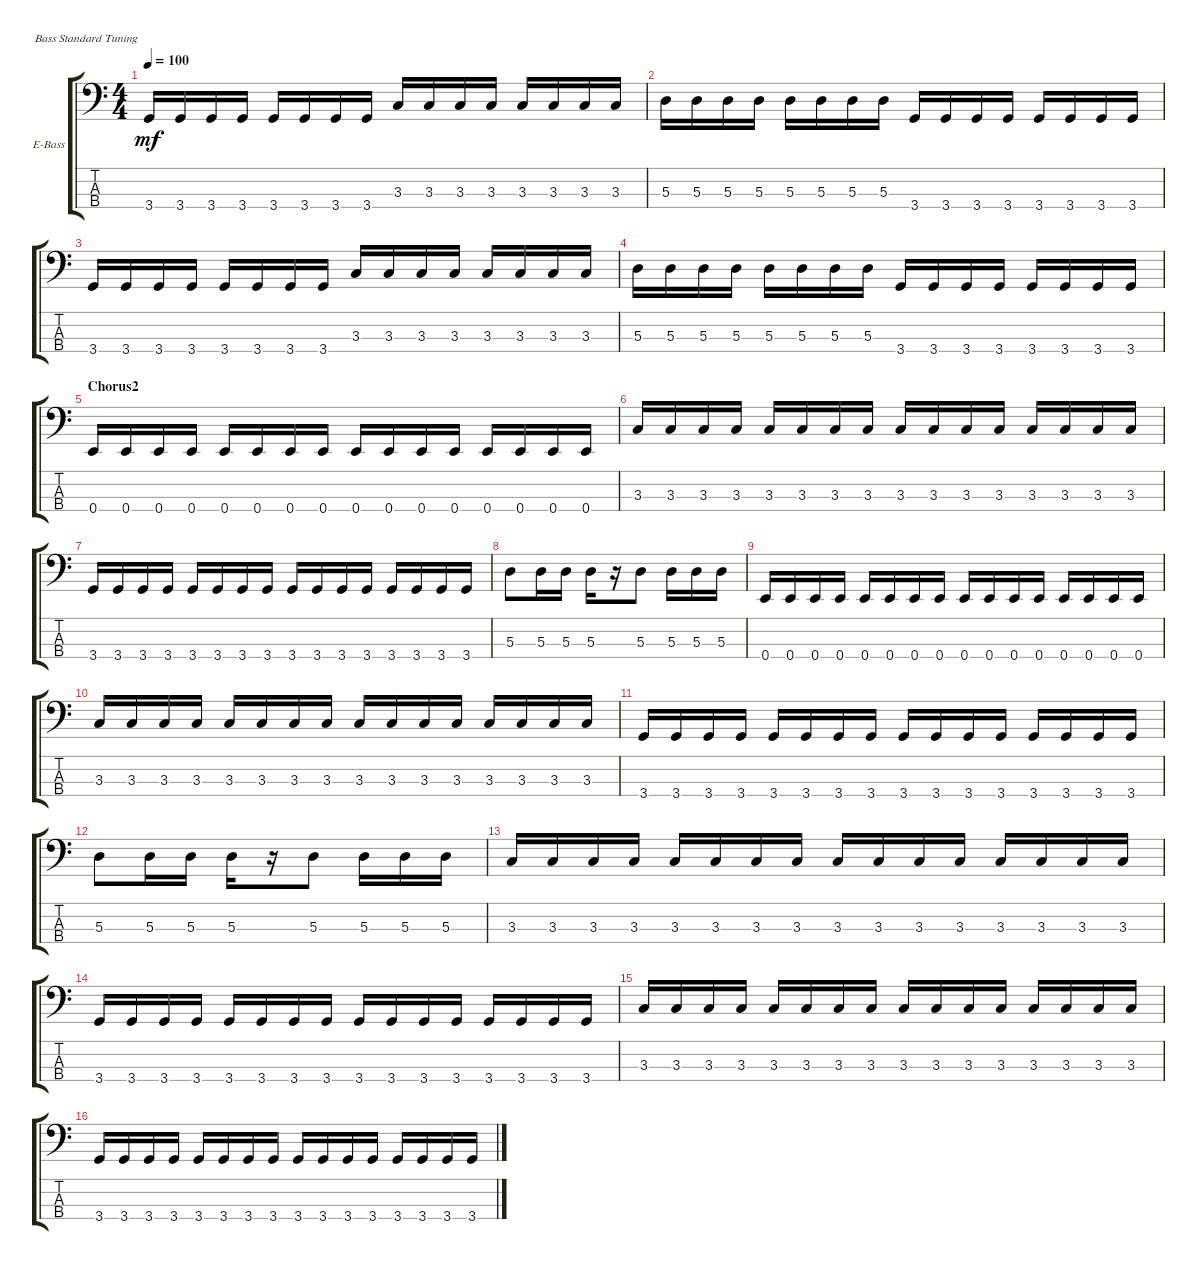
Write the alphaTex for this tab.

\defaultSystemsLayout 4
\bracketExtendMode groupsimilarinstruments
\firstSystemTrackNameOrientation horizontal
\otherSystemsTrackNameOrientation horizontal
\track ("Bass" "E-Bass") {instrument electricbassfinger}
\staff {score tabs}
\tuning (G2 D2 A1 E1)
\ts (4 4)
\tempo 100
\clef f4
\ks c
3.4.16{dy mf} 3.4.16 3.4.16 3.4.16 3.4.16 3.4.16 3.4.16 3.4.16 3.3.16 3.3.16 3.3.16 3.3.16 3.3.16 3.3.16 3.3.16 3.3.16 |
5.3.16 5.3.16 5.3.16 5.3.16 5.3.16 5.3.16 5.3.16 5.3.16 3.4.16 3.4.16 3.4.16 3.4.16 3.4.16 3.4.16 3.4.16 3.4.16 |
3.4.16 3.4.16 3.4.16 3.4.16 3.4.16 3.4.16 3.4.16 3.4.16 3.3.16 3.3.16 3.3.16 3.3.16 3.3.16 3.3.16 3.3.16 3.3.16 |
5.3.16 5.3.16 5.3.16 5.3.16 5.3.16 5.3.16 5.3.16 5.3.16 3.4.16 3.4.16 3.4.16 3.4.16 3.4.16 3.4.16 3.4.16 3.4.16 |
\section ("" "Chorus2")
0.4.16 0.4.16 0.4.16 0.4.16 0.4.16 0.4.16 0.4.16 0.4.16 0.4.16 0.4.16 0.4.16 0.4.16 0.4.16 0.4.16 0.4.16 0.4.16 |
3.3.16 3.3.16 3.3.16 3.3.16 3.3.16 3.3.16 3.3.16 3.3.16 3.3.16 3.3.16 3.3.16 3.3.16 3.3.16 3.3.16 3.3.16 3.3.16 |
3.4.16 3.4.16 3.4.16 3.4.16 3.4.16 3.4.16 3.4.16 3.4.16 3.4.16 3.4.16 3.4.16 3.4.16 3.4.16 3.4.16 3.4.16 3.4.16 |
5.3.8 5.3.16 5.3.16 5.3.16 r.16 5.3.8 5.3.16 5.3.16 5.3.16 |
0.4.16 0.4.16 0.4.16 0.4.16 0.4.16 0.4.16 0.4.16 0.4.16 0.4.16 0.4.16 0.4.16 0.4.16 0.4.16 0.4.16 0.4.16 0.4.16 |
3.3.16 3.3.16 3.3.16 3.3.16 3.3.16 3.3.16 3.3.16 3.3.16 3.3.16 3.3.16 3.3.16 3.3.16 3.3.16 3.3.16 3.3.16 3.3.16 |
3.4.16 3.4.16 3.4.16 3.4.16 3.4.16 3.4.16 3.4.16 3.4.16 3.4.16 3.4.16 3.4.16 3.4.16 3.4.16 3.4.16 3.4.16 3.4.16 |
5.3.8 5.3.16 5.3.16 5.3.16 r.16 5.3.8 5.3.16 5.3.16 5.3.16 |
3.3.16 3.3.16 3.3.16 3.3.16 3.3.16 3.3.16 3.3.16 3.3.16 3.3.16 3.3.16 3.3.16 3.3.16 3.3.16 3.3.16 3.3.16 3.3.16 |
3.4.16 3.4.16 3.4.16 3.4.16 3.4.16 3.4.16 3.4.16 3.4.16 3.4.16 3.4.16 3.4.16 3.4.16 3.4.16 3.4.16 3.4.16 3.4.16 |
3.3.16 3.3.16 3.3.16 3.3.16 3.3.16 3.3.16 3.3.16 3.3.16 3.3.16 3.3.16 3.3.16 3.3.16 3.3.16 3.3.16 3.3.16 3.3.16 |
3.4.16 3.4.16 3.4.16 3.4.16 3.4.16 3.4.16 3.4.16 3.4.16 3.4.16 3.4.16 3.4.16 3.4.16 3.4.16 3.4.16 3.4.16 3.4.16
